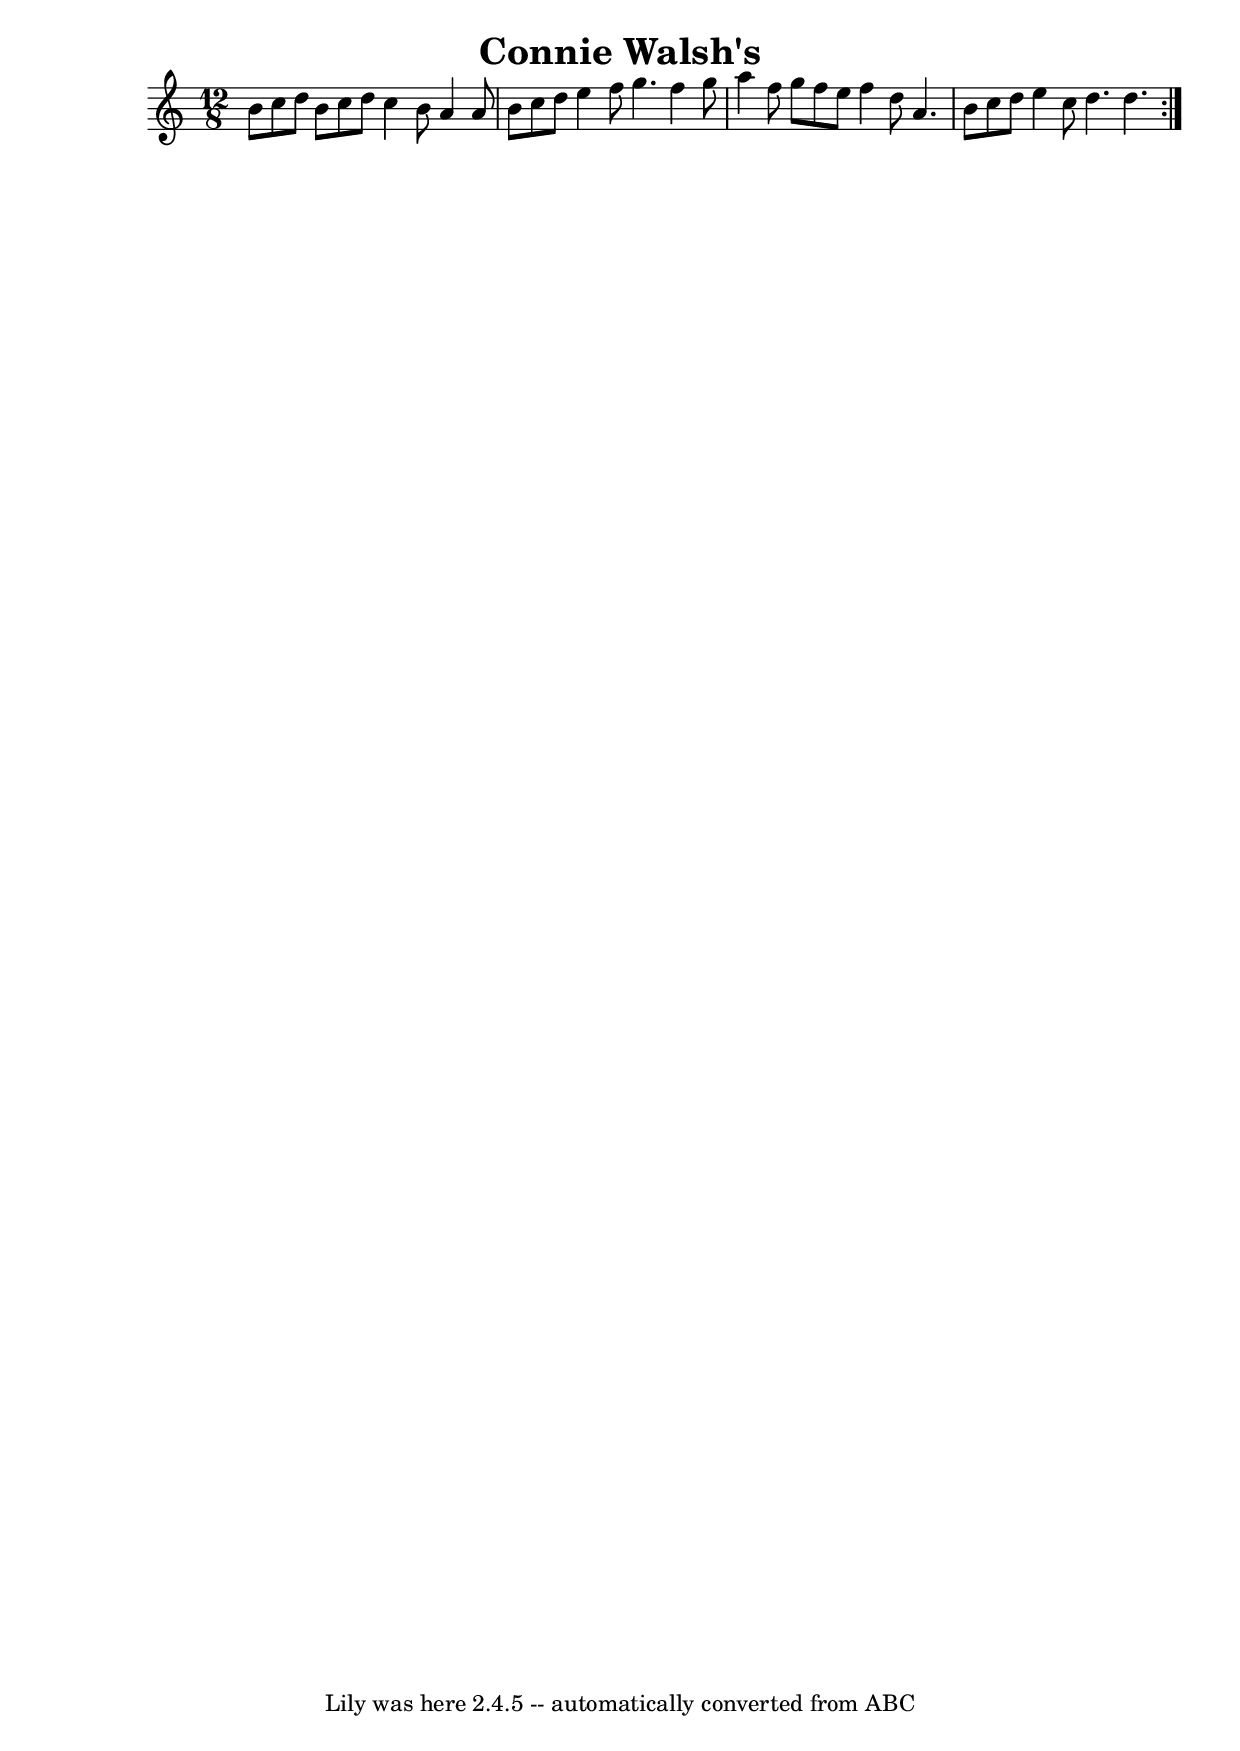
\version "2.3.25"
\header {
	crossRefNumber = "1"
	footnotes = ""
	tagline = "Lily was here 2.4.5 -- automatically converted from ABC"
	title = "Connie Walsh's"
}
voicedefault =  {
\set Score.defaultBarType = "empty"

\time 12/8   \repeat volta 2 {   b'8    c''8    d''8    b'8    c''8    d''8    
c''4    b'8    a'4    a'8  \bar "|"   b'8    c''8    d''8    e''4    f''8    
g''4.    f''4    g''8  \bar "|"   a''4    f''8    g''8    f''8    e''8    f''4  
  d''8    a'4.  \bar "|"   b'8    c''8    d''8    e''4    c''8    d''4.    
d''4.  }           %  Output from ABC2Win  Version 2.1 i on 05/01/2003
 
}

\score{
         <<

	\context Staff="default"
	{
	    \voicedefault 
	}

    >>
	\layout {
	}
	\midi {}
}
